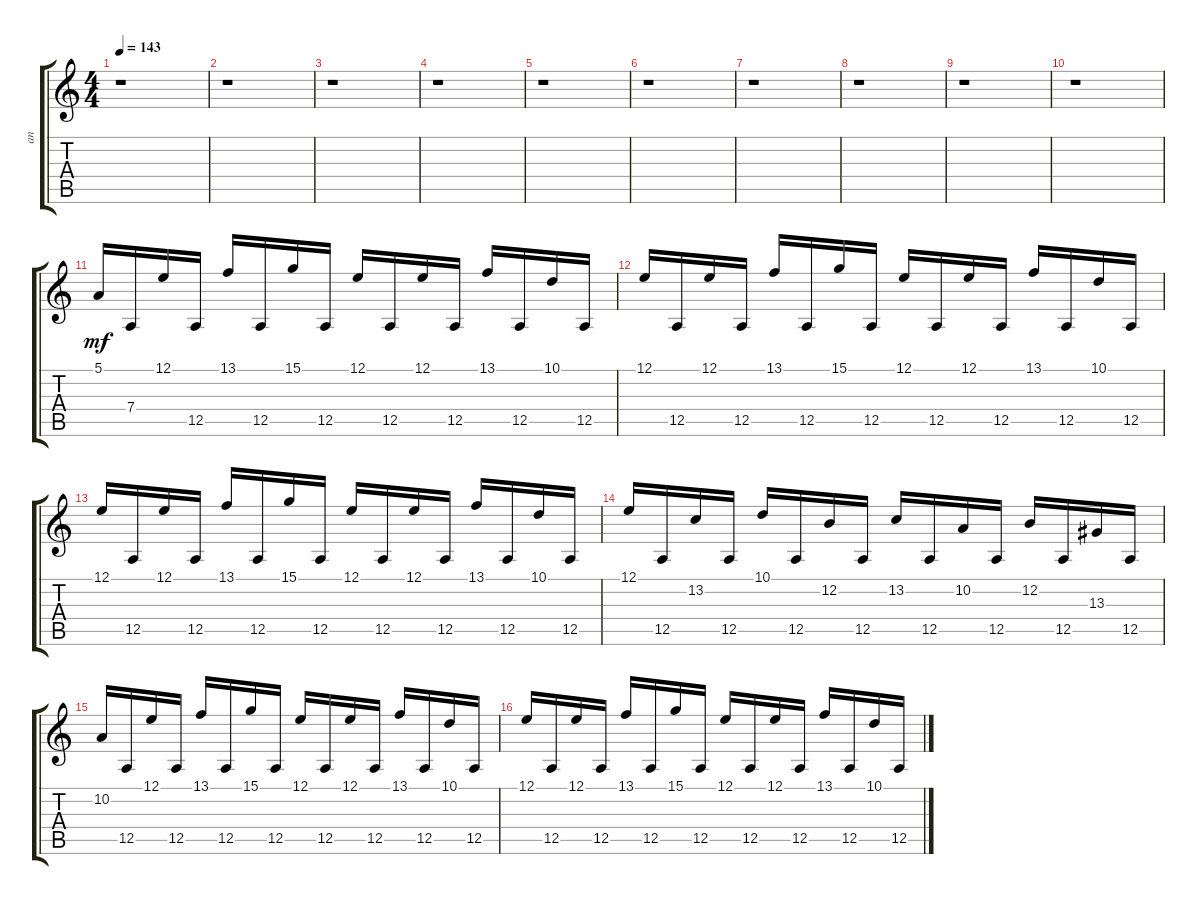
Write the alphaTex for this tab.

\track ("an" "an") {instrument churchorgan}
\staff {score tabs}
\tuning (E4 B3 G3 D3 A2 E2) {hide}
\ts (4 4)
\tempo 143
\clef g2
\ks c
r.1{dy mf} |
r.1 |
r.1 |
r.1 |
r.1 |
r.1 |
r.1 |
r.1 |
r.1 |
r.1 |
5.1.16 7.4.16 12.1.16 12.5.16 13.1.16 12.5.16 15.1.16 12.5.16 12.1.16 12.5.16 12.1.16 12.5.16 13.1.16 12.5.16 10.1.16 12.5.16 |
12.1.16 12.5.16 12.1.16 12.5.16 13.1.16 12.5.16 15.1.16 12.5.16 12.1.16 12.5.16 12.1.16 12.5.16 13.1.16 12.5.16 10.1.16 12.5.16 |
12.1.16 12.5.16 12.1.16 12.5.16 13.1.16 12.5.16 15.1.16 12.5.16 12.1.16 12.5.16 12.1.16 12.5.16 13.1.16 12.5.16 10.1.16 12.5.16 |
12.1.16 12.5.16 13.2.16 12.5.16 10.1.16 12.5.16 12.2.16 12.5.16 13.2.16 12.5.16 10.2.16 12.5.16 12.2.16 12.5.16 13.3.16 12.5.16 |
10.2.16 12.5.16 12.1.16 12.5.16 13.1.16 12.5.16 15.1.16 12.5.16 12.1.16 12.5.16 12.1.16 12.5.16 13.1.16 12.5.16 10.1.16 12.5.16 |
12.1.16 12.5.16 12.1.16 12.5.16 13.1.16 12.5.16 15.1.16 12.5.16 12.1.16 12.5.16 12.1.16 12.5.16 13.1.16 12.5.16 10.1.16 12.5.16
